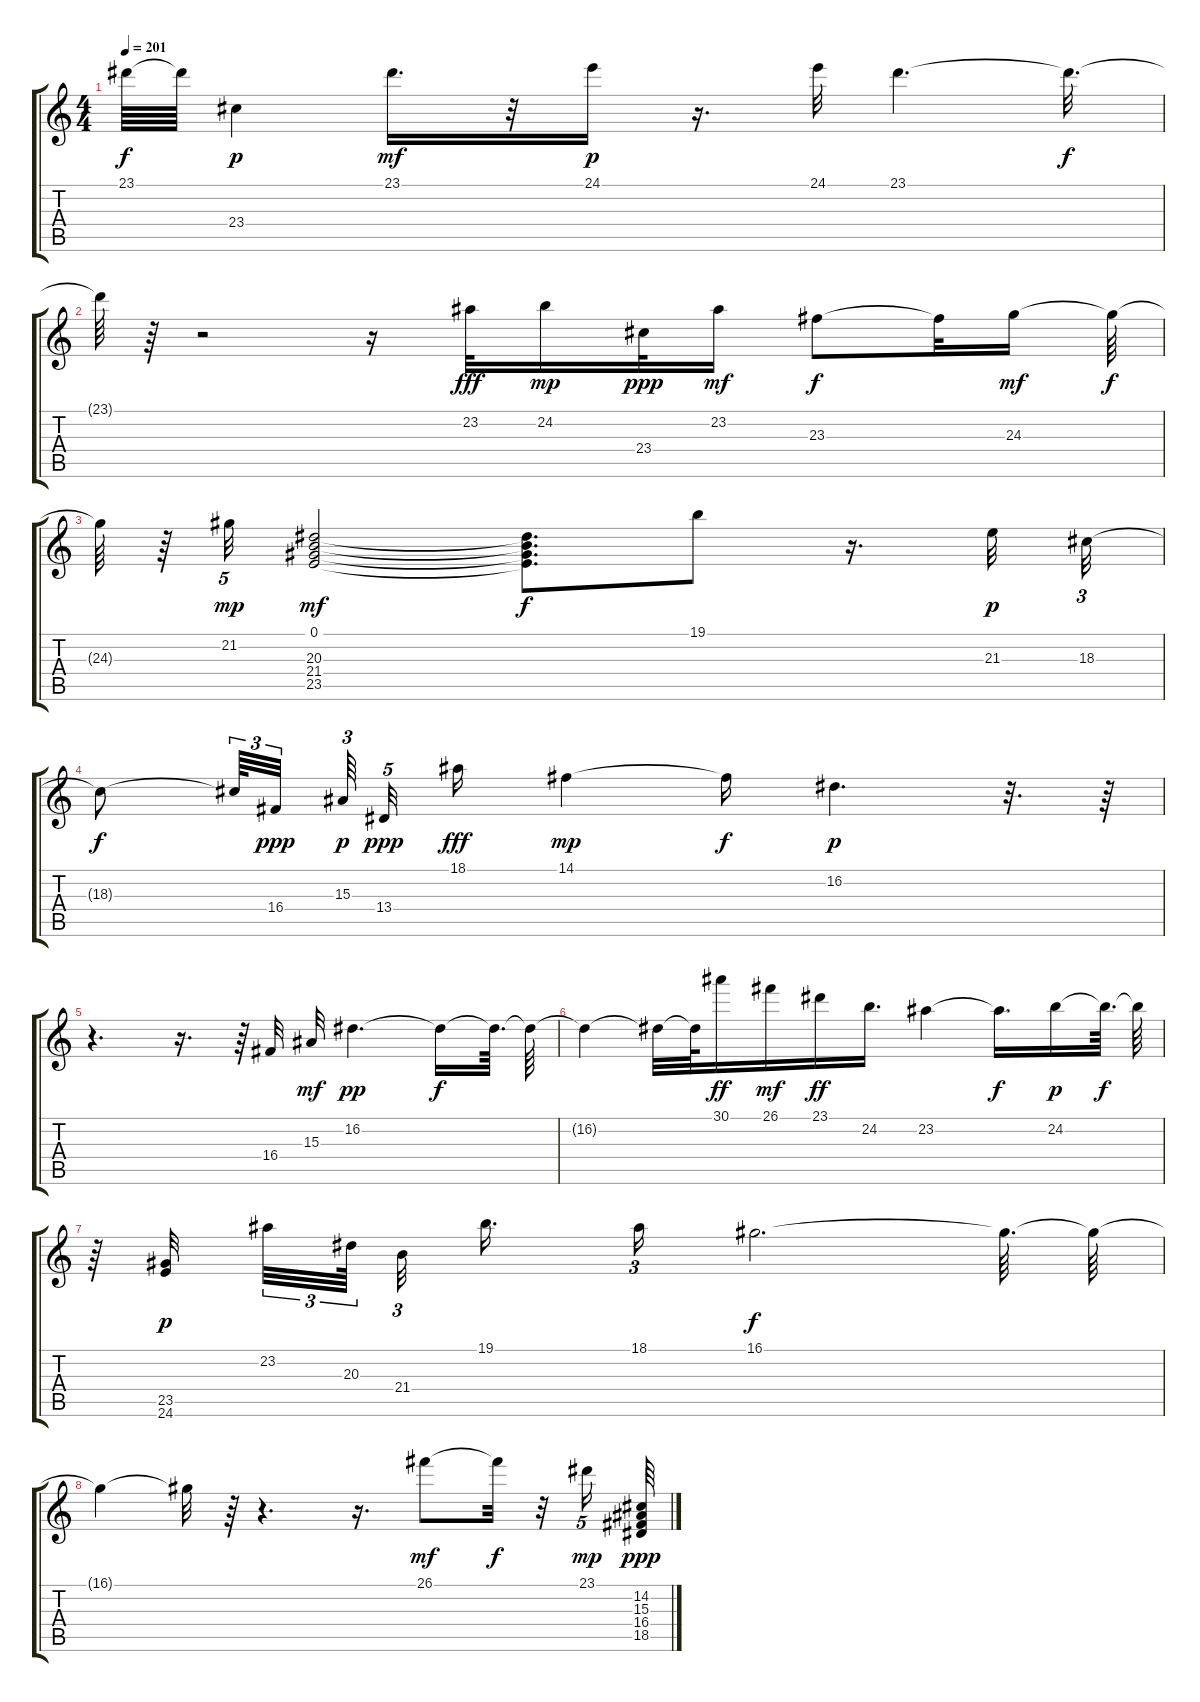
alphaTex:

\track "" {instrument acousticgrandpiano}
\staff {score tabs}
\tuning (E4 B3 G3 D3 A2 E2) {hide}
\ts (4 4)
\tempo 201
\clef g2
\ks c
23.1{t}.64{dy f} 23.1{t}.64 23.4.4{dy p} 23.1.16{d dy mf} r.32 24.1.16{dy p} r.16{d} 24.1.32 23.1.4{d} 23.1{t}.32{d dy f} |
23.1{t}.64 r.64 r.2 r.16 23.2.32{dy fff} 24.2.16{dy mp} 23.4.32{dy ppp} 23.2.16{dy mf} 23.3.8{dy f} 23.3{t}.32 24.3.16{dy mf} 24.3{t}.64{dy f} |
24.3{t}.64 r.64 21.2.32{tu (5 4) dy mp} (0.1 20.3 21.4 23.5).2{dy mf} (0.1{t} 20.3{t} 21.4{t} 23.5{t}).8{d dy f} 19.1.8 r.16{d} 21.3.32{dy p} 18.3.32{tu (3 2)} |
18.3{t}.8{dy f} 18.3{t}.64{tu (3 2)} 16.4.32{tu (3 2) dy ppp} 15.3.64{tu (3 2) dy p} 13.4.32{tu (5 4) dy ppp} 18.1.16{dy fff} 14.1.4{dy mp} 14.1{t}.16{dy f} 16.2.4{d dy p} r.32{d} r.64 |
r.4{d} r.16{d} r.64 16.4.32 15.3.32{dy mf} 16.2.4{d dy pp} 16.2{t}.16{dy f} 16.2{t}.64{d} 16.2{t}.64 |
16.2{t}.4 16.2{t}.32 16.2{t}.64 30.1.16{dy ff} 26.1.16{dy mf} 23.1.16{dy ff} 24.2.16{d} 23.2.4 23.2{t}.16{d dy f} 24.2.16{dy p} 24.2{t}.64{d dy f} 24.2{t}.64 |
r.64 (23.5 24.6).32{dy p} 23.2.32{tu (3 2)} 20.3.64{tu (3 2)} 21.4.32{tu (3 2)} 19.1.16{d} 18.1.16{tu (3 2)} 16.1.2{d dy f} 16.1{t}.64{d} 16.1{t}.64 |
16.1{t}.4 16.1{t}.32 r.64 r.4{d} r.16{d} 26.1.8{dy mf} 26.1{t}.32{dy f} r.32 23.1.16{tu (5 4) dy mp} (14.2 15.3 16.4 18.5).64{dy ppp}
